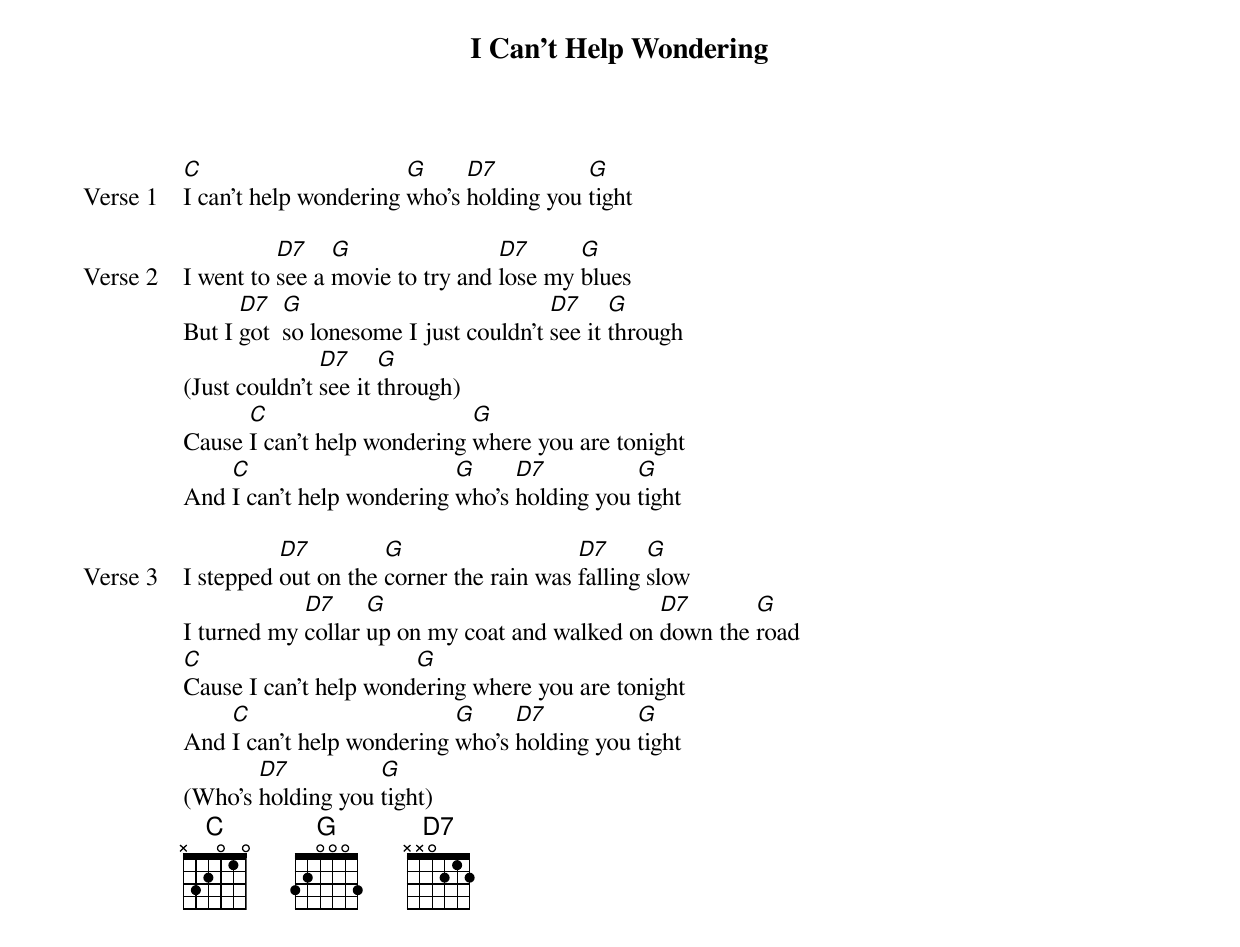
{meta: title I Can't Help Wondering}
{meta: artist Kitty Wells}
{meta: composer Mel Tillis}
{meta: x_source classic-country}
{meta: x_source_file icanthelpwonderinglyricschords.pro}
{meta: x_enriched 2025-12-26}

{start_of_verse: Verse 1}
[C]I can't help wondering [G]who's [D7]holding you [G]tight
{end_of_verse}

{start_of_verse: Verse 2}
I went to [D7]see a [G]movie to try and [D7]lose my [G]blues
But I [D7]got  [G]so lonesome I just couldn't [D7]see it [G]through
(Just couldn't [D7]see it [G]through)
Cause [C]I can't help wondering [G]where you are tonight
And [C]I can't help wondering [G]who's [D7]holding you [G]tight
{end_of_verse}

{start_of_verse: Verse 3}
I stepped [D7]out on the [G]corner the rain was [D7]falling [G]slow
I turned my [D7]collar [G]up on my coat and walked on [D7]down the [G]road
[C]Cause I can't help wond[G]ering where you are tonight
And [C]I can't help wondering [G]who's [D7]holding you [G]tight
(Who's [D7]holding you [G]tight)
{end_of_verse}
